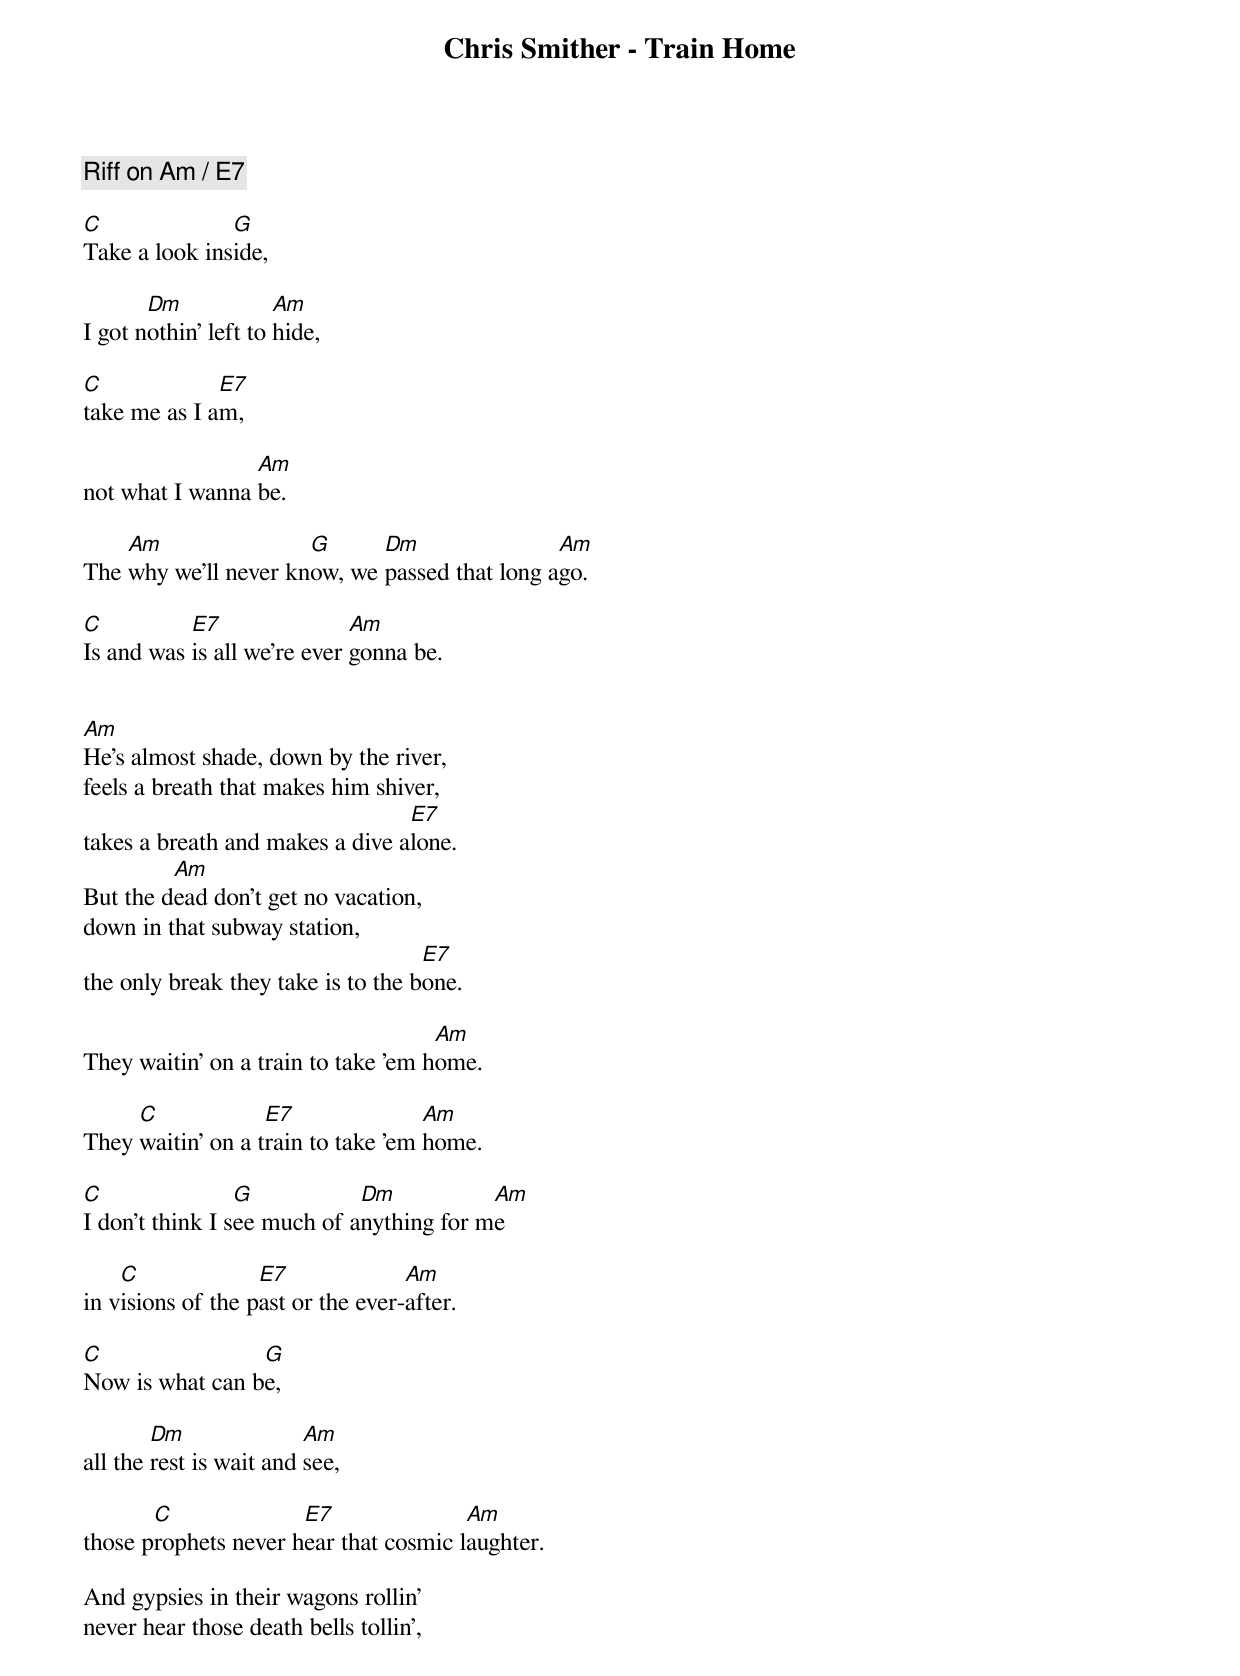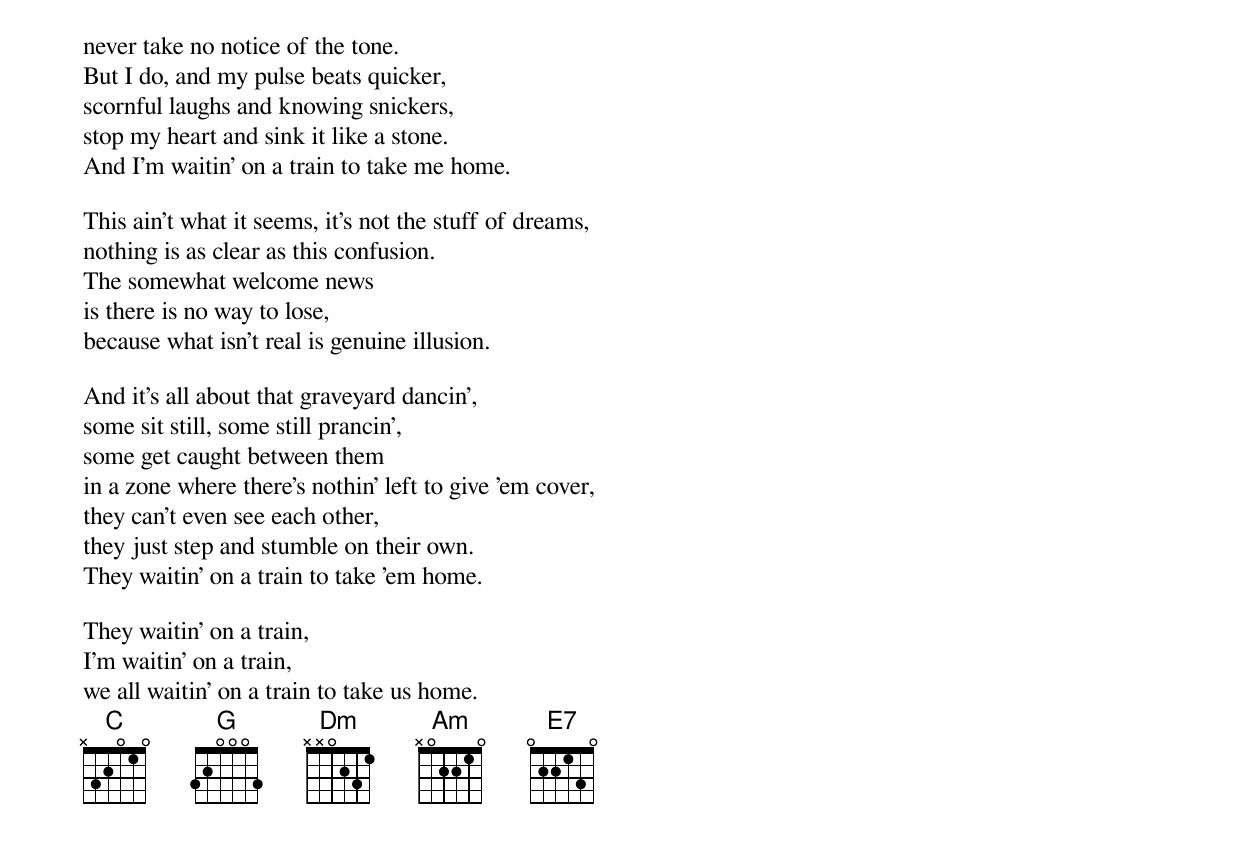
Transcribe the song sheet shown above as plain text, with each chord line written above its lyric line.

Chris Smither - Train Home

Riff on Am / E7

C              G
Take a look inside,

       Dm             Am
I got nothin' left to hide,

C             E7
take me as I am,

                 Am
not what I wanna be.

    Am                G      Dm                Am
The why we'll never know, we passed that long ago.

C          E7                Am
Is and was is all we're ever gonna be.


Am
He's almost shade, down by the river,
feels a breath that makes him shiver,
                                 E7
takes a breath and makes a dive alone.
         Am
But the dead don't get no vacation,
down in that subway station,
                                    E7
the only break they take is to the bone.

                                     Am
They waitin' on a train to take 'em home.

     C             E7               Am
They waitin' on a train to take 'em home.

C                G           Dm           Am
I don't think I see much of anything for me

    C              E7              Am
in visions of the past or the ever-after.

C                G
Now is what can be,

        Dm               Am
all the rest is wait and see,

       C              E7               Am
those prophets never hear that cosmic laughter.

And gypsies in their wagons rollin'
never hear those death bells tollin',
never take no notice of the tone.
But I do, and my pulse beats quicker,
scornful laughs and knowing snickers,
stop my heart and sink it like a stone.
And I'm waitin' on a train to take me home.

This ain't what it seems, it's not the stuff of dreams,
nothing is as clear as this confusion.
The somewhat welcome news
is there is no way to lose,
because what isn't real is genuine illusion.

And it's all about that graveyard dancin',
some sit still, some still prancin',
some get caught between them
in a zone where there's nothin' left to give 'em cover,
they can't even see each other,
they just step and stumble on their own.
They waitin' on a train to take 'em home.

They waitin' on a train,
I'm waitin' on a train,
we all waitin' on a train to take us home.
